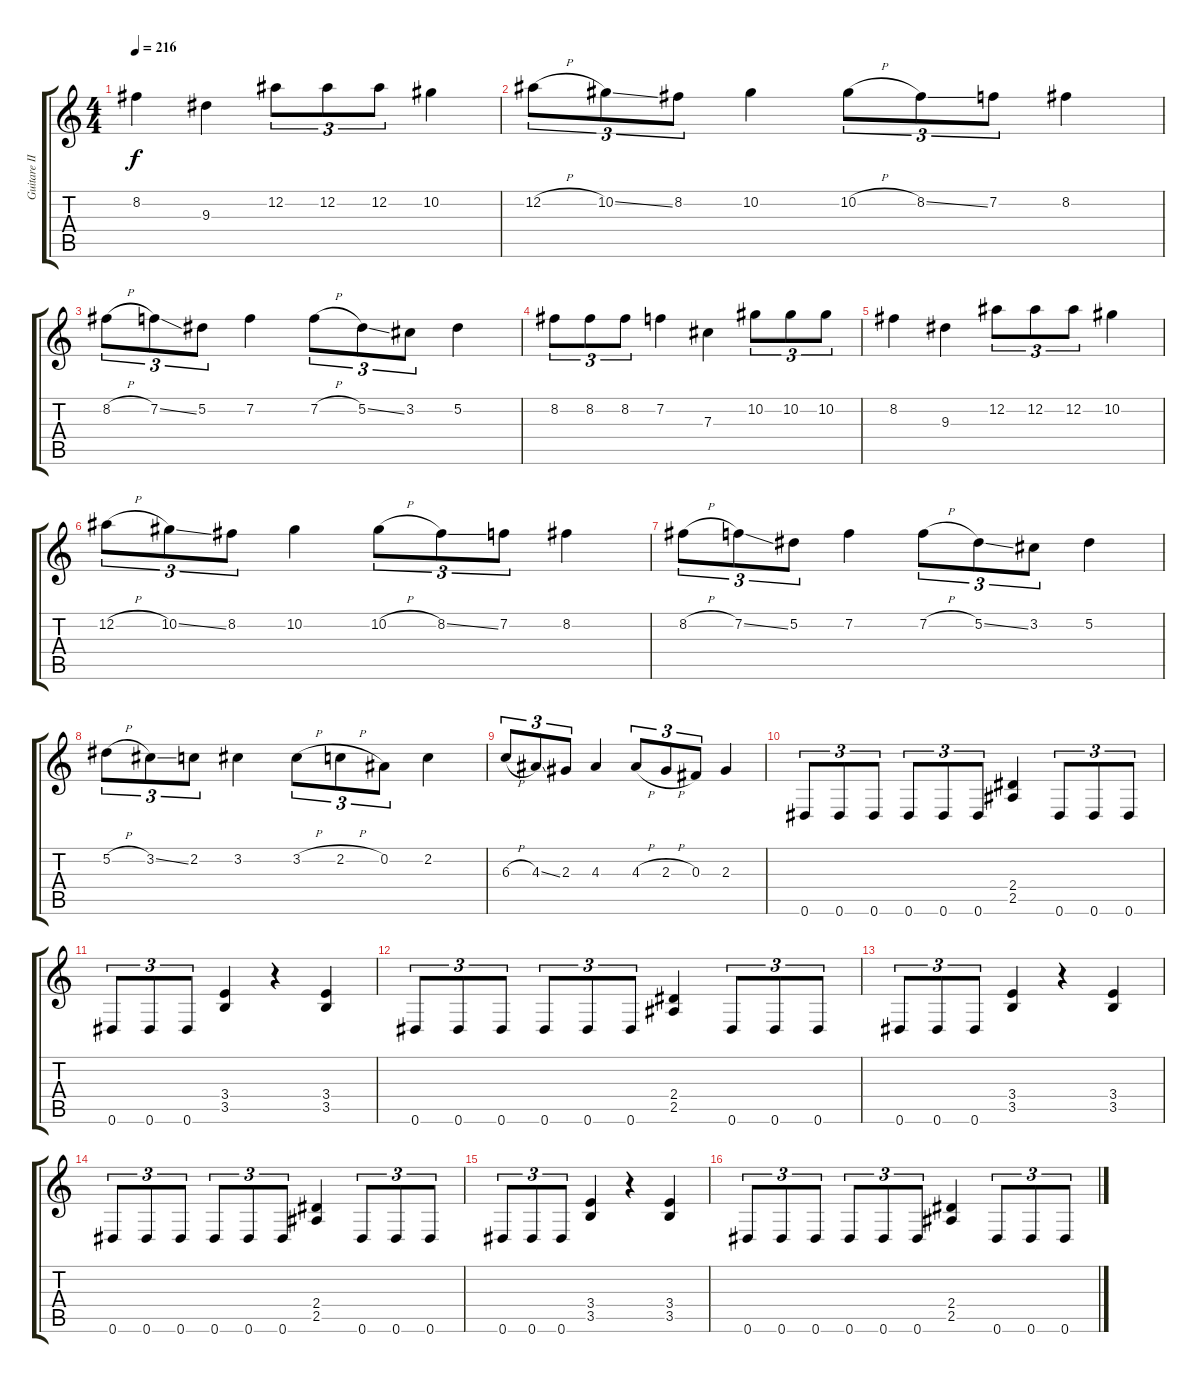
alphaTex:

\track ("Guitare III ( Kirk )" "Guitare II") {instrument electricguitarclean}
\staff {score tabs}
\tuning (Eb4 Bb3 Gb3 Db3 Ab2 Eb2) {hide}
\ts (4 4)
\tempo 216
\clef g2
\ks c
8.2.4{dy f} 9.3.4 12.2.8{tu (3 2)} 12.2.8{tu (3 2)} 12.2.8{tu (3 2)} 10.2.4 |
12.2{h}.8{tu (3 2)} 10.2{ss}.8{tu (3 2)} 8.2.8{tu (3 2)} 10.2.4 10.2{h}.8{tu (3 2)} 8.2{ss}.8{tu (3 2)} 7.2.8{tu (3 2)} 8.2.4 |
8.2{h}.8{tu (3 2)} 7.2{ss}.8{tu (3 2)} 5.2.8{tu (3 2)} 7.2.4 7.2{h}.8{tu (3 2)} 5.2{ss}.8{tu (3 2)} 3.2.8{tu (3 2)} 5.2.4 |
8.2.8{tu (3 2)} 8.2.8{tu (3 2)} 8.2.8{tu (3 2)} 7.2.4 7.3.4 10.2.8{tu (3 2)} 10.2.8{tu (3 2)} 10.2.8{tu (3 2)} |
8.2.4 9.3.4 12.2.8{tu (3 2)} 12.2.8{tu (3 2)} 12.2.8{tu (3 2)} 10.2.4 |
12.2{h}.8{tu (3 2)} 10.2{ss}.8{tu (3 2)} 8.2.8{tu (3 2)} 10.2.4 10.2{h}.8{tu (3 2)} 8.2{ss}.8{tu (3 2)} 7.2.8{tu (3 2)} 8.2.4 |
8.2{h}.8{tu (3 2)} 7.2{ss}.8{tu (3 2)} 5.2.8{tu (3 2)} 7.2.4 7.2{h}.8{tu (3 2)} 5.2{ss}.8{tu (3 2)} 3.2.8{tu (3 2)} 5.2.4 |
5.2{h}.8{tu (3 2)} 3.2{ss}.8{tu (3 2)} 2.2.8{tu (3 2)} 3.2.4 3.2{h}.8{tu (3 2)} 2.2{h}.8{tu (3 2)} 0.2.8{tu (3 2)} 2.2.4 |
6.3{h}.8{tu (3 2)} 4.3{ss}.8{tu (3 2)} 2.3.8{tu (3 2)} 4.3.4 4.3{h}.8{tu (3 2)} 2.3{h}.8{tu (3 2)} 0.3.8{tu (3 2)} 2.3.4 |
0.6.8{tu (3 2)} 0.6.8{tu (3 2)} 0.6.8{tu (3 2)} 0.6.8{tu (3 2)} 0.6.8{tu (3 2)} 0.6.8{tu (3 2)} (2.4 2.5).4 0.6.8{tu (3 2)} 0.6.8{tu (3 2)} 0.6.8{tu (3 2)} |
0.6.8{tu (3 2)} 0.6.8{tu (3 2)} 0.6.8{tu (3 2)} (3.4 3.5).4 r.4 (3.4 3.5).4 |
0.6.8{tu (3 2)} 0.6.8{tu (3 2)} 0.6.8{tu (3 2)} 0.6.8{tu (3 2)} 0.6.8{tu (3 2)} 0.6.8{tu (3 2)} (2.4 2.5).4 0.6.8{tu (3 2)} 0.6.8{tu (3 2)} 0.6.8{tu (3 2)} |
0.6.8{tu (3 2)} 0.6.8{tu (3 2)} 0.6.8{tu (3 2)} (3.4 3.5).4 r.4 (3.4 3.5).4 |
0.6.8{tu (3 2)} 0.6.8{tu (3 2)} 0.6.8{tu (3 2)} 0.6.8{tu (3 2)} 0.6.8{tu (3 2)} 0.6.8{tu (3 2)} (2.4 2.5).4 0.6.8{tu (3 2)} 0.6.8{tu (3 2)} 0.6.8{tu (3 2)} |
0.6.8{tu (3 2)} 0.6.8{tu (3 2)} 0.6.8{tu (3 2)} (3.4 3.5).4 r.4 (3.4 3.5).4 |
0.6.8{tu (3 2)} 0.6.8{tu (3 2)} 0.6.8{tu (3 2)} 0.6.8{tu (3 2)} 0.6.8{tu (3 2)} 0.6.8{tu (3 2)} (2.4 2.5).4 0.6.8{tu (3 2)} 0.6.8{tu (3 2)} 0.6.8{tu (3 2)}
